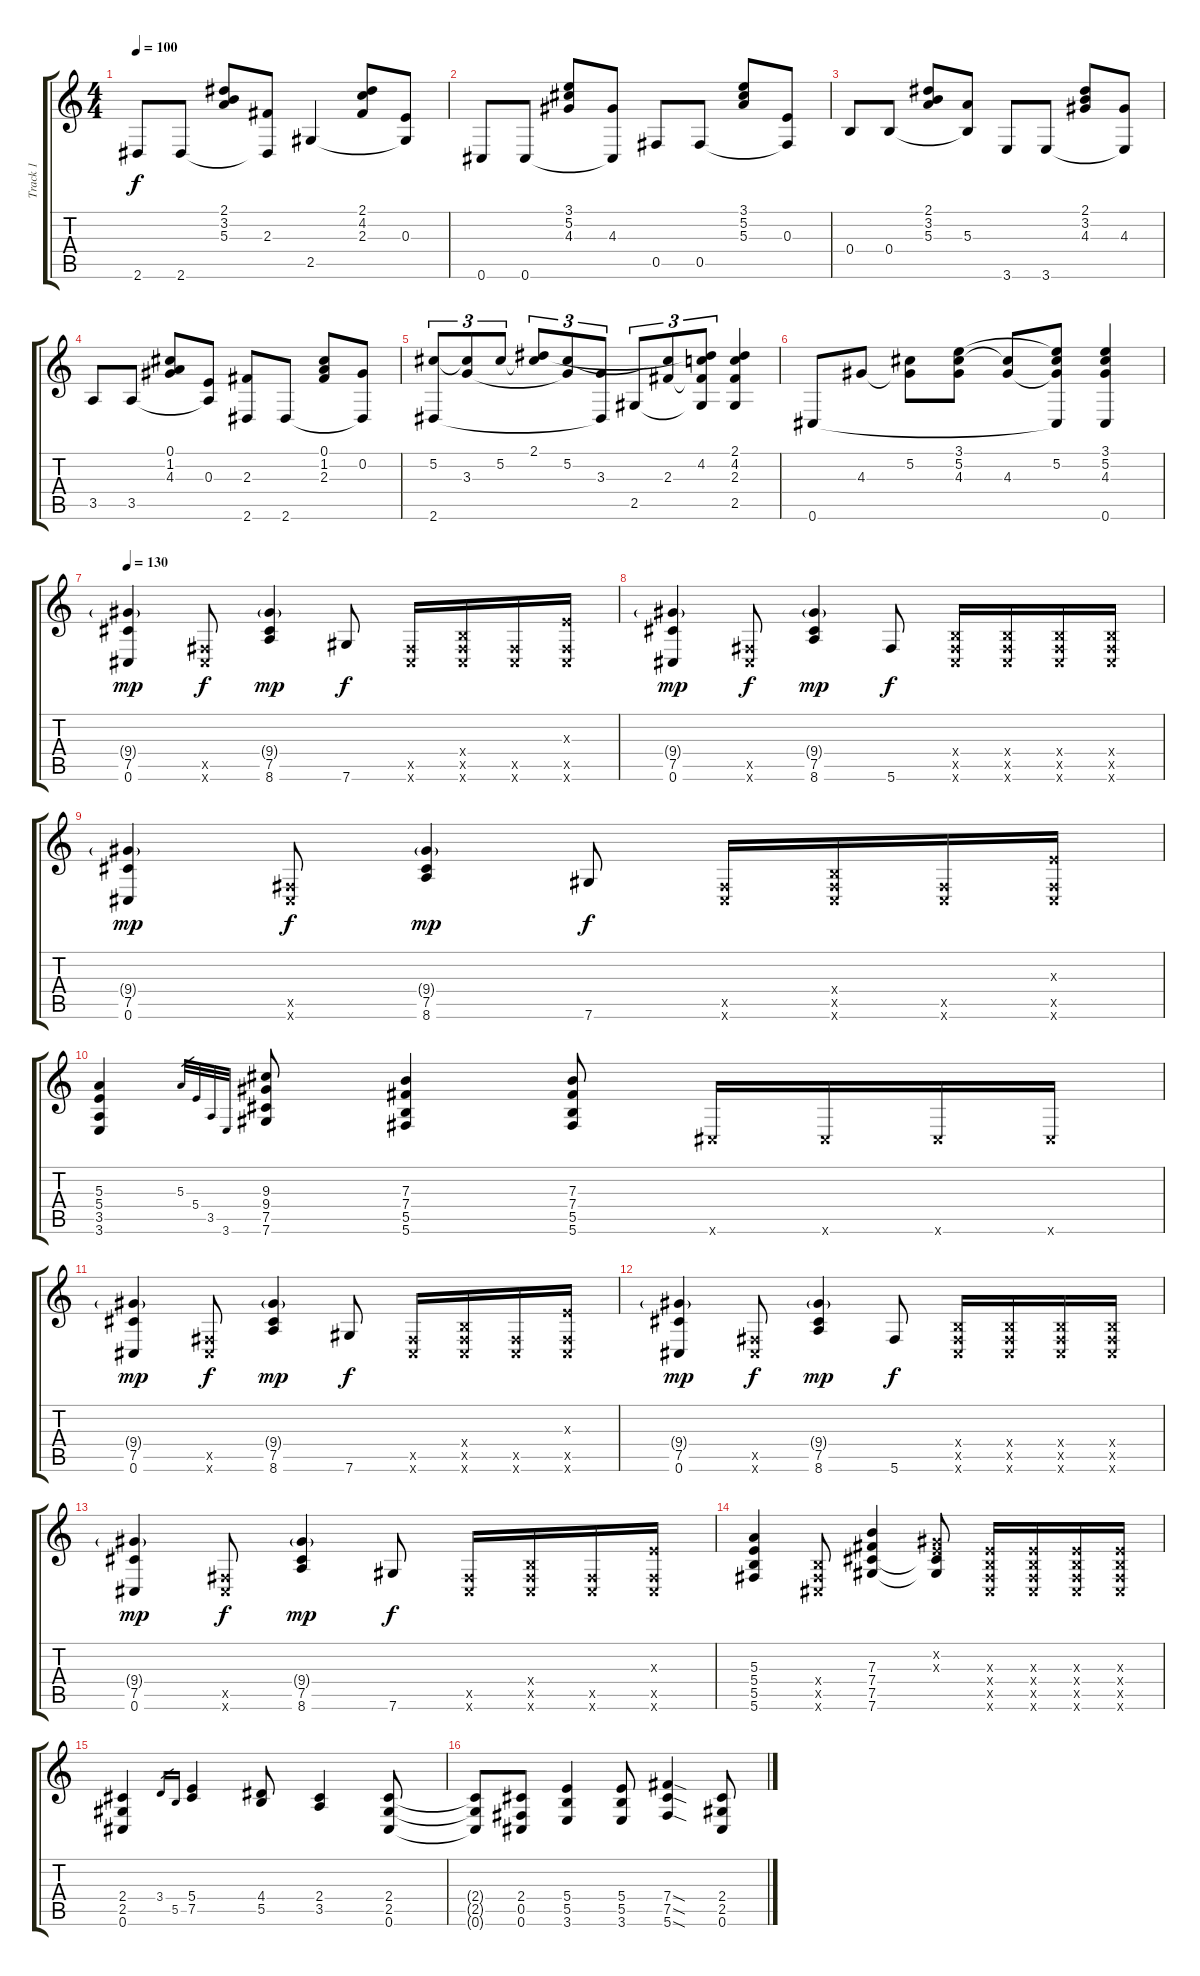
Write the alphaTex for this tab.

\track ("Track 1" "Track 1") {instrument acousticguitarsteel}
\staff {score tabs}
\tuning (Db4 Ab3 E3 B2 Gb2 Db2) {hide}
\ts (4 4)
\tempo 100
\clef g2
\ks c
2.6.8{dy f} 2.6.8 (2.1 3.2 5.3).8 (2.3 2.6{t}).8 2.5.4 (2.1 4.2 2.3).8 (0.3 2.5{t}).8 |
0.6.8 0.6.8 (3.1 5.2 4.3).8 (4.3 0.6{t}).8 0.5.8 0.5.8 (3.1 5.2 5.3).8 (0.3 0.5{t}).8 |
0.4.8 0.4.8 (2.1 3.2 5.3).8 (5.3 0.4{t}).8 3.6.8 3.6.8 (2.1 3.2 4.3).8 (4.3 3.6{t}).8 |
3.5.8 3.5.8 (0.1 1.2 4.3).8 (0.3 3.5{t}).8 (2.3 2.6).8 2.6.8 (0.1 1.2 2.3).8 (0.2 2.6{t}).8 |
(5.2 2.6).8{tu (3 2)} (5.2{t} 3.3).8{tu (3 2)} 5.2.8{tu (3 2)} (2.1 5.2{t}).8{tu (3 2)} (5.2 3.3{t}).8{tu (3 2)} (3.3 2.6{t}).8{tu (3 2)} 2.5.8{tu (3 2)} (5.2{t} 2.3).8{tu (3 2)} (2.1{t} 4.2 2.3{t} 2.5{t}).8{tu (3 2)} (2.1 4.2 2.3 2.5).4 |
0.6.8 4.3.8 (5.2 4.3{t}).8 (3.1 5.2 4.3).8 (5.2{t} 4.3).8 (3.1{t} 5.2 4.3{t} 0.6{t}).8 (3.1 5.2 4.3 0.6).4 |
\tempo 130
(9.4{g} 7.5 0.6).4{dy mp} (0.5{x} 0.6{x}).8{dy f} (9.4{g} 7.5 8.6).4{dy mp} 7.6.8{dy f} (0.5{x} 0.6{x}).16 (0.4{x} 0.5{x} 0.6{x}).16 (0.5{x} 0.6{x}).16 (0.3{x} 0.5{x} 0.6{x}).16 |
(9.4{g} 7.5 0.6).4{dy mp} (0.5{x} 0.6{x}).8{dy f} (9.4{g} 7.5 8.6).4{dy mp} 5.6.8{dy f} (0.4{x} 0.5{x} 0.6{x}).16 (0.4{x} 0.5{x} 0.6{x}).16 (0.4{x} 0.5{x} 0.6{x}).16 (0.4{x} 0.5{x} 0.6{x}).16 |
(9.4{g} 7.5 0.6).4{dy mp} (0.5{x} 0.6{x}).8{dy f} (9.4{g} 7.5 8.6).4{dy mp} 7.6.8{dy f} (0.5{x} 0.6{x}).16 (0.4{x} 0.5{x} 0.6{x}).16 (0.5{x} 0.6{x}).16 (0.3{x} 0.5{x} 0.6{x}).16 |
(5.3 5.4 3.5 3.6).4 5.3.32{gr} 5.4.32{gr} 3.5.32{gr} 3.6.32{gr} (9.3 9.4 7.5 7.6).8 (7.3 7.4 5.5 5.6).4 (7.3 7.4 5.5 5.6).8 0.6{x}.16 0.6{x}.16 0.6{x}.16 0.6{x}.16 |
(9.4{g} 7.5 0.6).4{dy mp} (0.5{x} 0.6{x}).8{dy f} (9.4{g} 7.5 8.6).4{dy mp} 7.6.8{dy f} (0.5{x} 0.6{x}).16 (0.4{x} 0.5{x} 0.6{x}).16 (0.5{x} 0.6{x}).16 (0.3{x} 0.5{x} 0.6{x}).16 |
(9.4{g} 7.5 0.6).4{dy mp} (0.5{x} 0.6{x}).8{dy f} (9.4{g} 7.5 8.6).4{dy mp} 5.6.8{dy f} (0.4{x} 0.5{x} 0.6{x}).16 (0.4{x} 0.5{x} 0.6{x}).16 (0.4{x} 0.5{x} 0.6{x}).16 (0.4{x} 0.5{x} 0.6{x}).16 |
(9.4{g} 7.5 0.6).4{dy mp} (0.5{x} 0.6{x}).8{dy f} (9.4{g} 7.5 8.6).4{dy mp} 7.6.8{dy f} (0.5{x} 0.6{x}).16 (0.4{x} 0.5{x} 0.6{x}).16 (0.5{x} 0.6{x}).16 (0.3{x} 0.5{x} 0.6{x}).16 |
(5.3 5.4 5.5 5.6).4 (0.4{x} 0.5{x} 0.6{x}).8 (7.3 7.4 7.5 7.6).4 (0.2{x} 0.3{x} 7.5{t} 7.6{t}).8 (0.3{x} 0.4{x} 0.5{x} 0.6{x}).16 (0.3{x} 0.4{x} 0.5{x} 0.6{x}).16 (0.3{x} 0.4{x} 0.5{x} 0.6{x}).16 (0.3{x} 0.4{x} 0.5{x} 0.6{x}).16 |
(2.4 2.5 0.6).4 3.4.16{gr} 5.5.16{gr} (5.4 7.5).4 (4.4 5.5).8 (2.4 3.5).4 (2.4 2.5 0.6).8 |
(2.4{t} 2.5{t} 0.6{t}).8 (2.4 0.5 0.6).8 (5.4 5.5 3.6).4 (5.4 5.5 3.6).8 (7.4{sod} 7.5{sod} 5.6{sod}).4 (2.4 2.5 0.6).8
